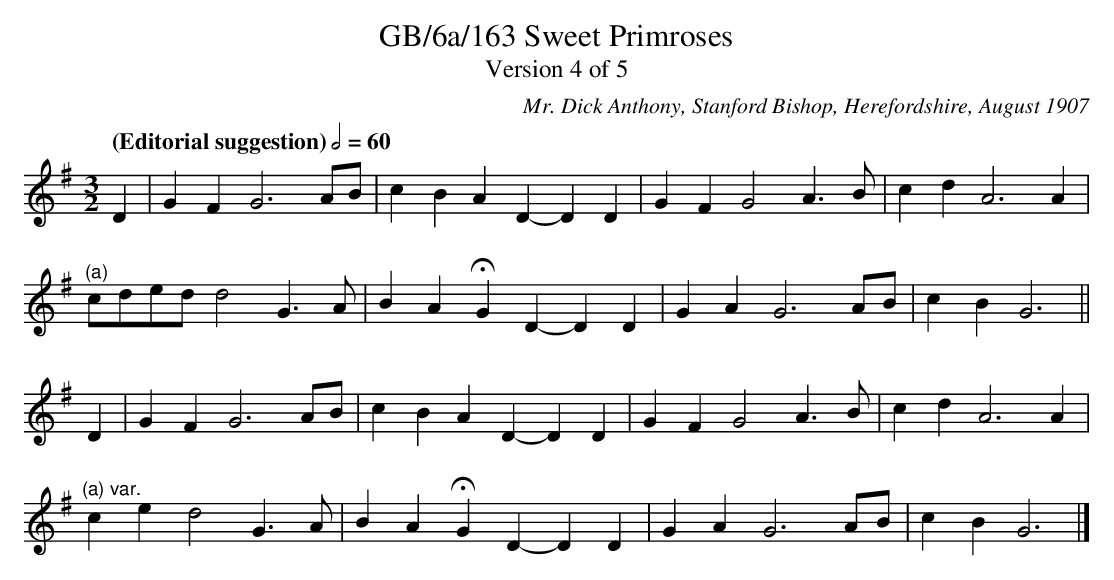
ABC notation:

X:1
T:GB/6a/163 Sweet Primroses
T:Version 4 of 5
C:Mr. Dick Anthony, Stanford Bishop, Herefordshire, August 1907
M:3/2
L:1/4
Q:"(Editorial suggestion)" 1/2=60
K:G
D | G F G3 A/B/ | c B A D-D D | G F G2 A3/2 B/ | c d A3 A |
"^(a)" c/d/e/d/ d2 G3/2 A/ |B A HG D-D D | G A G3 A/B/ | c B G3 ||
D | G F G3 A/B/ | c B A D-D D | G F G2 A3/2 B/ | c d A3 A |
"^(a) var." c e d2 G3/2 A/ |B A HG D-D D | G A G3 A/B/ | c B G3 |]
